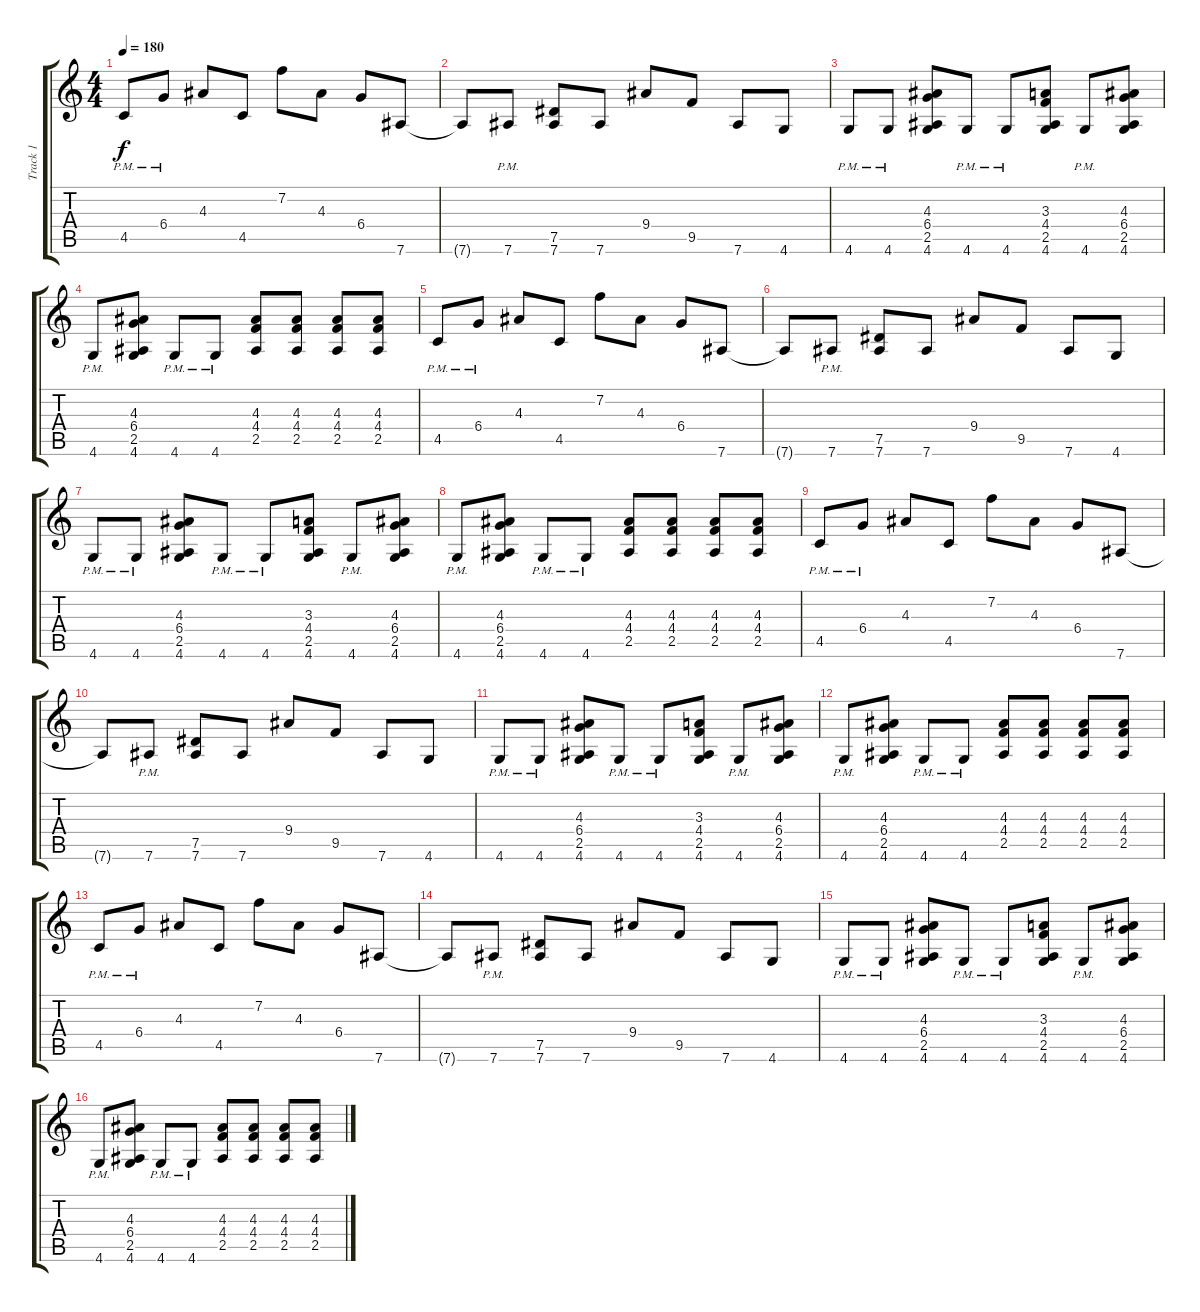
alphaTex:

\track ("Track 1" "Track 1") {instrument distortionguitar}
\staff {score tabs}
\tuning (Eb4 Bb3 Gb3 Db3 Ab2 Eb2) {hide}
\ts (4 4)
\tempo 180
\clef g2
\ks c
4.5{pm}.8{dy f instrument distortionguitar} 6.4{pm}.8 4.3.8 4.5.8 7.2.8 4.3.8 6.4.8 7.6.8 |
7.6{t}.8 7.6{pm}.8 (7.5 7.6).8 7.6.8 9.4.8 9.5.8 7.6.8 4.6.8 |
4.6{pm}.8 4.6{pm}.8 (4.3 6.4 2.5 4.6).8 4.6{pm}.8 4.6{pm}.8 (3.3 4.4 2.5 4.6).8 4.6{pm}.8 (4.3 6.4 2.5 4.6).8 |
4.6{pm}.8 (4.3 6.4 2.5 4.6).8 4.6{pm}.8 4.6{pm}.8 (4.3 4.4 2.5).8 (4.3 4.4 2.5).8 (4.3 4.4 2.5).8 (4.3 4.4 2.5).8 |
4.5{pm}.8 6.4{pm}.8 4.3.8 4.5.8 7.2.8 4.3.8 6.4.8 7.6.8 |
7.6{t}.8 7.6{pm}.8 (7.5 7.6).8 7.6.8 9.4.8 9.5.8 7.6.8 4.6.8 |
4.6{pm}.8 4.6{pm}.8 (4.3 6.4 2.5 4.6).8 4.6{pm}.8 4.6{pm}.8 (3.3 4.4 2.5 4.6).8 4.6{pm}.8 (4.3 6.4 2.5 4.6).8 |
4.6{pm}.8 (4.3 6.4 2.5 4.6).8 4.6{pm}.8 4.6{pm}.8 (4.3 4.4 2.5).8 (4.3 4.4 2.5).8 (4.3 4.4 2.5).8 (4.3 4.4 2.5).8 |
4.5{pm}.8 6.4{pm}.8 4.3.8 4.5.8 7.2.8 4.3.8 6.4.8 7.6.8 |
7.6{t}.8 7.6{pm}.8 (7.5 7.6).8 7.6.8 9.4.8 9.5.8 7.6.8 4.6.8 |
4.6{pm}.8 4.6{pm}.8 (4.3 6.4 2.5 4.6).8 4.6{pm}.8 4.6{pm}.8 (3.3 4.4 2.5 4.6).8 4.6{pm}.8 (4.3 6.4 2.5 4.6).8 |
4.6{pm}.8 (4.3 6.4 2.5 4.6).8 4.6{pm}.8 4.6{pm}.8 (4.3 4.4 2.5).8 (4.3 4.4 2.5).8 (4.3 4.4 2.5).8 (4.3 4.4 2.5).8 |
4.5{pm}.8 6.4{pm}.8 4.3.8 4.5.8 7.2.8 4.3.8 6.4.8 7.6.8 |
7.6{t}.8 7.6{pm}.8 (7.5 7.6).8 7.6.8 9.4.8 9.5.8 7.6.8 4.6.8 |
4.6{pm}.8 4.6{pm}.8 (4.3 6.4 2.5 4.6).8 4.6{pm}.8 4.6{pm}.8 (3.3 4.4 2.5 4.6).8 4.6{pm}.8 (4.3 6.4 2.5 4.6).8 |
4.6{pm}.8 (4.3 6.4 2.5 4.6).8 4.6{pm}.8 4.6{pm}.8 (4.3 4.4 2.5).8 (4.3 4.4 2.5).8 (4.3 4.4 2.5).8 (4.3 4.4 2.5).8
